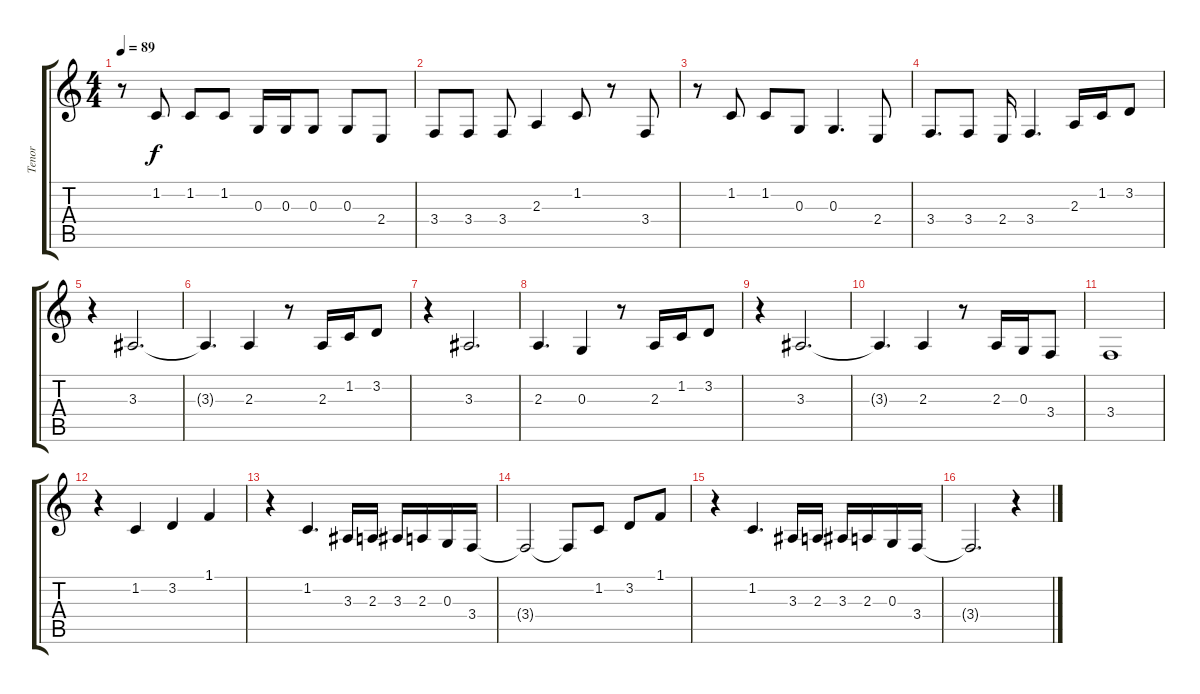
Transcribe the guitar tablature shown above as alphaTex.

\track ("Tenor" "Tenor") {instrument pad4choir}
\staff {score tabs}
\tuning (E4 B3 G3 D3 A2 E2) {hide}
\ts (4 4)
\tempo 89
\clef g2
\ks c
r.8{dy f} 1.2.8 1.2.8 1.2.8 0.3.16 0.3.16 0.3.8 0.3.8 2.4.8 |
3.4.8 3.4.8 3.4.8 2.3.4 1.2.8 r.8 3.4.8 |
r.8 1.2.8 1.2.8 0.3.8 0.3.4{d} 2.4.8 |
3.4.8{d} 3.4.8 2.4.16 3.4.4{d} 2.3.16 1.2.16 3.2.8 |
r.4 3.3.2{d} |
3.3{t}.4{d} 2.3.4 r.8 2.3.16 1.2.16 3.2.8 |
r.4 3.3.2{d} |
2.3.4{d} 0.3.4 r.8 2.3.16 1.2.16 3.2.8 |
r.4 3.3.2{d} |
3.3{t}.4{d} 2.3.4 r.8 2.3.16 0.3.16 3.4.8 |
3.4.1 |
r.4 1.2.4 3.2.4 1.1.4 |
r.4 1.2.4{d} 3.3.16 2.3.16 3.3.16 2.3.16 0.3.16 3.4.16 |
3.4{t}.2 3.4{t}.8 1.2.8 3.2.8 1.1.8 |
r.4 1.2.4{d} 3.3.16 2.3.16 3.3.16 2.3.16 0.3.16 3.4.16 |
3.4{t}.2{d} r.4
